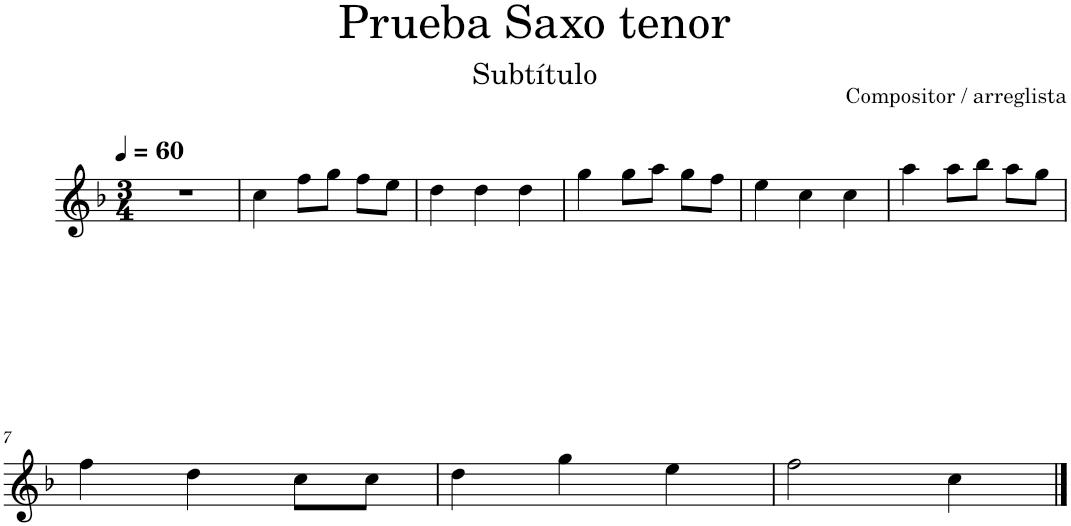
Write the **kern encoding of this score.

**kern
*part1
*staff1
*I"Saxofón Tenor
*I'Sax. T.
*clefG2
*Trd8c14
*k[b-]
*M3/4
*MM60
=1
2.r
=2
4cc\
8ff\L
8gg\J
8ff\L
8ee\J
=3
4dd\
4dd\
4dd\
=4
4gg\
8gg\L
8aa\J
8gg\L
8ff\J
=5
4ee\
4cc\
4cc\
=6
4aa\
8aa\L
8bb-\J
8aa\L
8gg\J
!!LO:LB:g=z
=7
4ff\
4dd\
8cc\L
8cc\J
=8
4dd\
4gg\
4ee\
=9
2ff\
4cc\
==
*-
